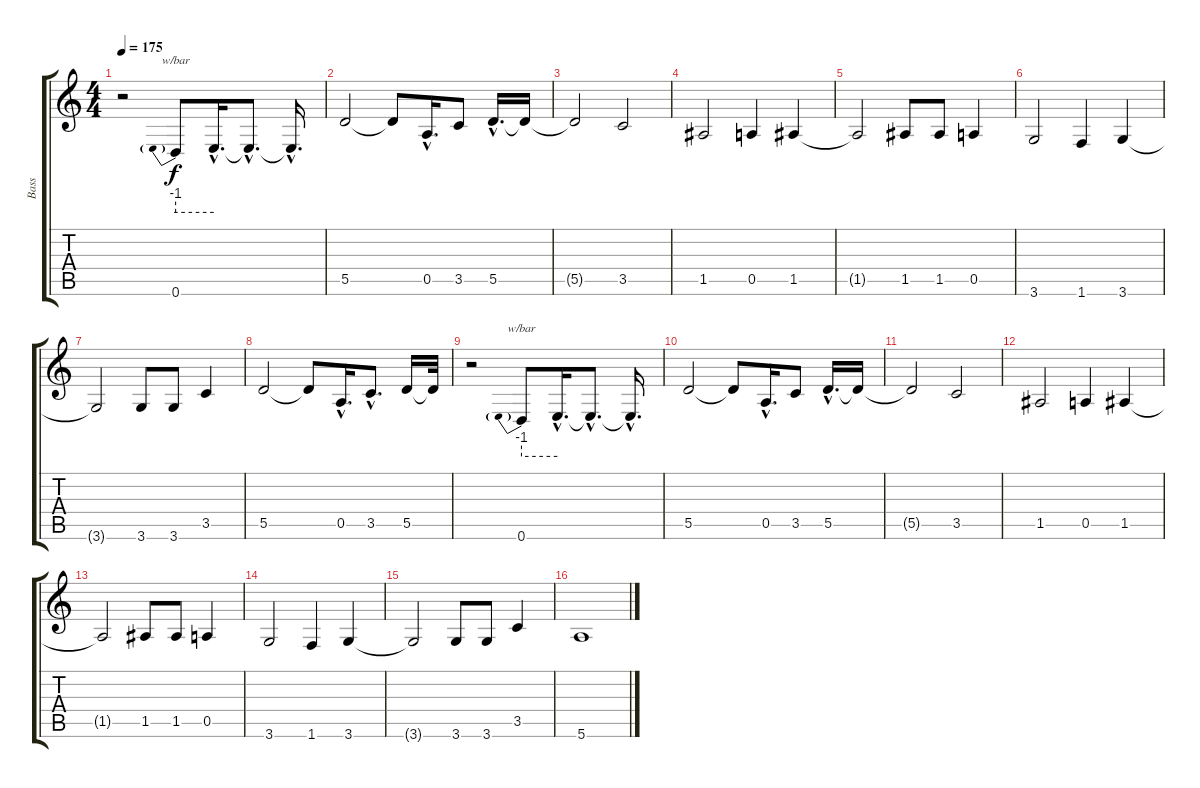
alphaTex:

\track ("Bass" "Bass") {instrument electricbassfinger}
\staff {score tabs}
\tuning (E4 B3 G3 D3 A2 E2) {hide}
\ts (4 4)
\tempo 175
\clef g2
\ks c
r.2{dy f} 0.6.8{tbe (predive default 0 -4 60 -4)} 0.6{hac t}.16{d} 0.6{hac t}.8{d} 0.6{hac t}.16{d} |
5.5.2 5.5{t}.8 0.5{hac}.16{d} 3.5.8 5.5{hac}.16{d} 5.5{t}.16 |
5.5{t}.2 3.5.2 |
1.5.2 0.5.4 1.5.4 |
1.5{t}.2 1.5.8 1.5.8 0.5.4 |
3.6.2 1.6.4 3.6.4 |
3.6{t}.2 3.6.8 3.6.8 3.5.4 |
5.5.2 5.5{t}.8 0.5{hac}.16{d} 3.5{hac}.8{d} 5.5.16 5.5{t}.32 |
r.2 0.6.8{tbe (predive default 0 -4 60 -4)} 0.6{hac t}.16{d} 0.6{hac t}.8{d} 0.6{hac t}.16{d} |
5.5.2 5.5{t}.8 0.5{hac}.16{d} 3.5.8 5.5{hac}.16{d} 5.5{t}.16 |
5.5{t}.2 3.5.2 |
1.5.2 0.5.4 1.5.4 |
1.5{t}.2 1.5.8 1.5.8 0.5.4 |
3.6.2 1.6.4 3.6.4 |
3.6{t}.2 3.6.8 3.6.8 3.5.4 |
5.6.1
